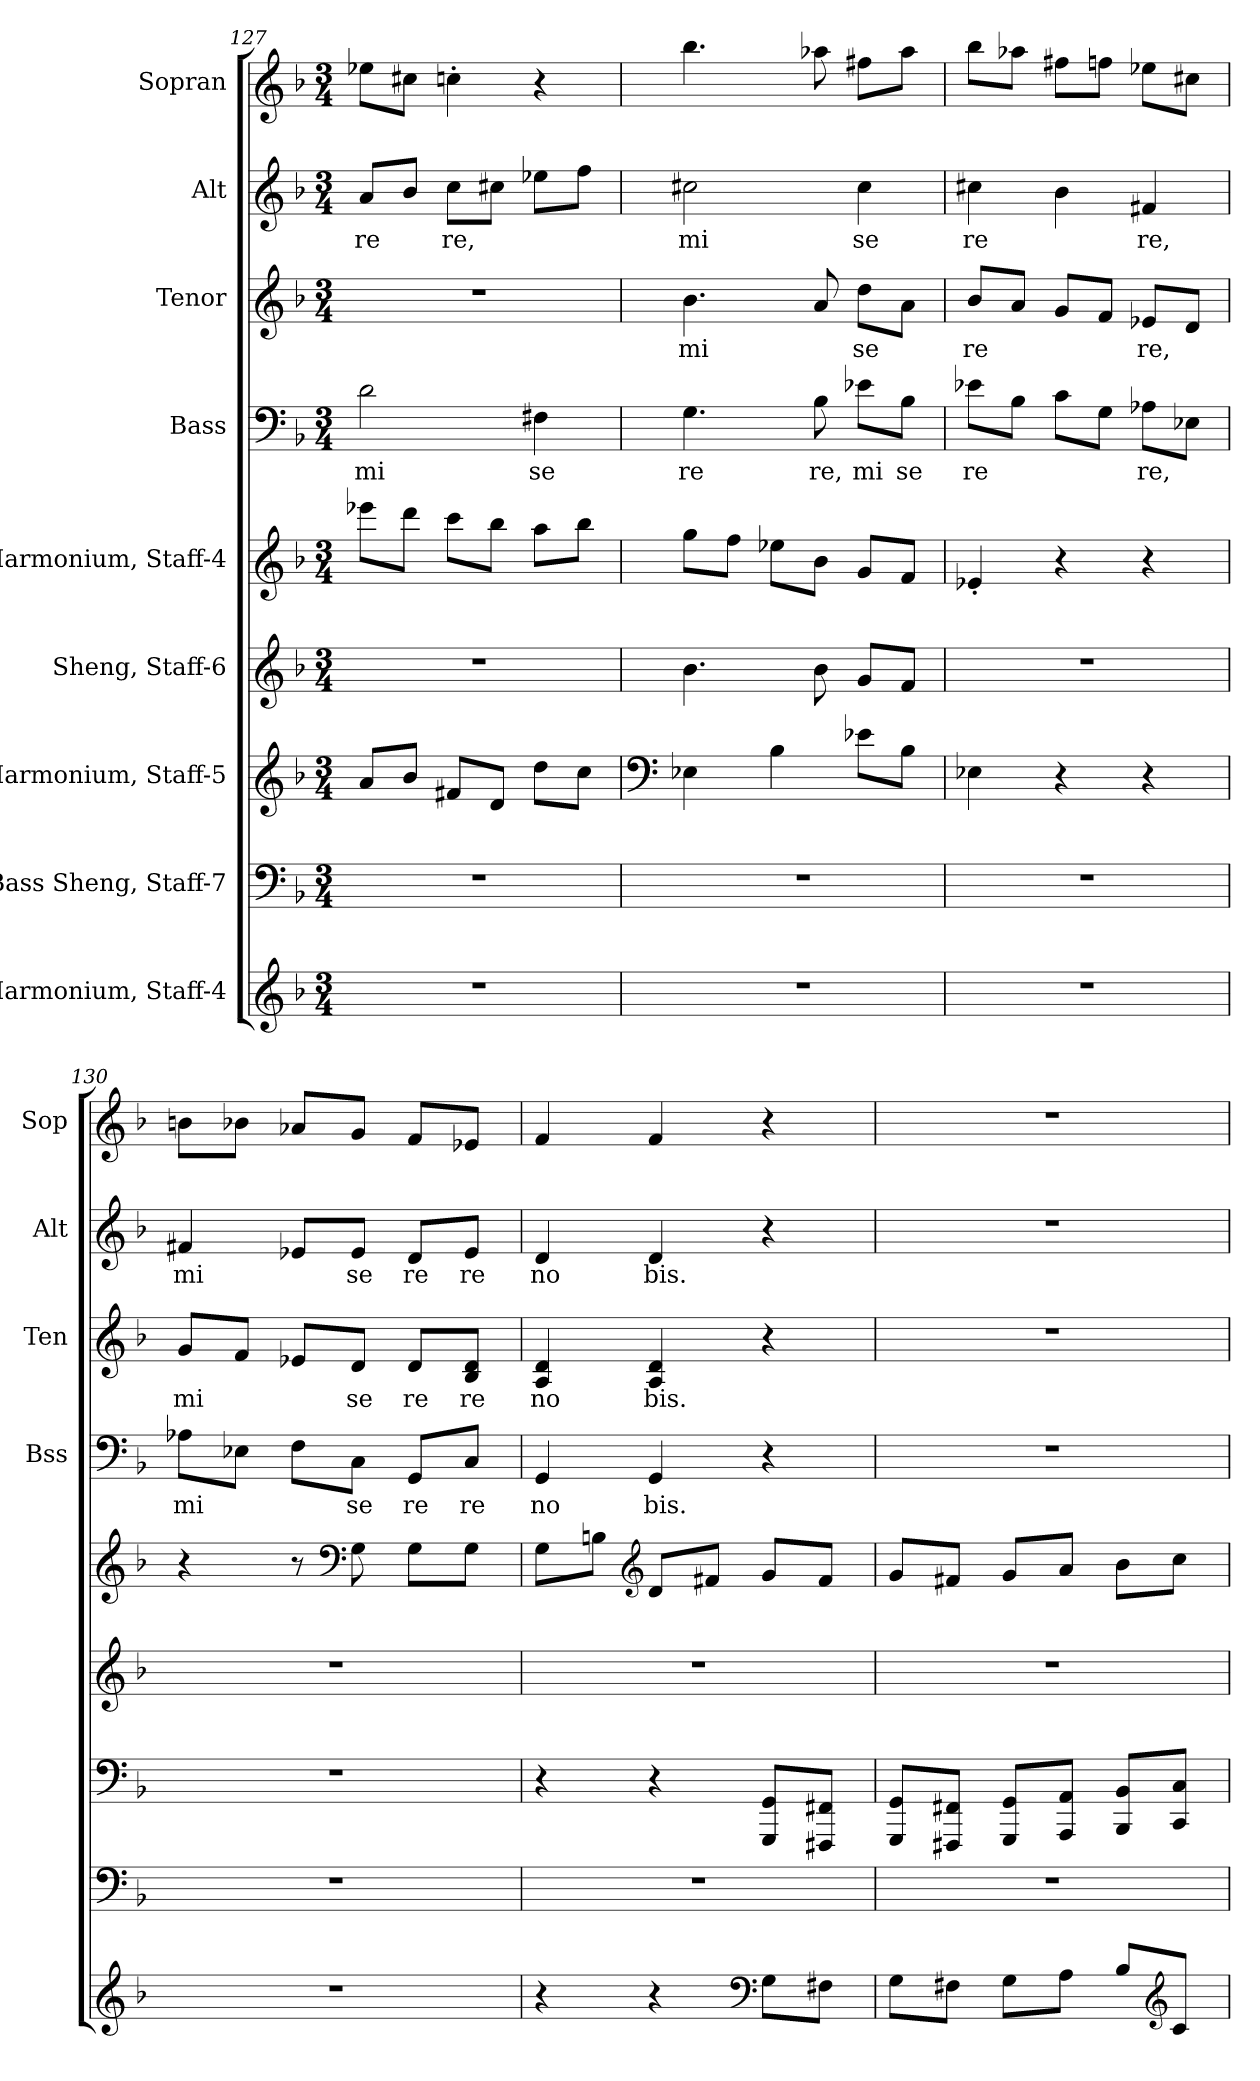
**kern	**kern	**kern	**kern	**kern	**kern	**text	**kern	**text	**kern	**text	**kern
*part9	*part8	*part7	*part6	*part5	*part4	*part4	*part3	*part3	*part2	*part2	*part1
*staff9	*staff8	*staff7	*staff6	*staff5	*staff4	*staff4	*staff3	*staff3	*staff2	*staff2	*staff1
*I"Harmonium, Staff-4	*I"Bass Sheng, Staff-7	*I"Harmonium, Staff-5	*I"Sheng, Staff-6	*I"Harmonium, Staff-4	*I"Bass	*	*I"Tenor	*	*I"Alt	*	*I"Sopran
*	*	*	*	*	*I'Bss	*	*I'Ten	*	*I'Alt	*	*I'Sop
*clefG2	*clefF4	*clefG2	*clefG2	*clefG2	*clefF4	*	*clefG2	*	*clefG2	*	*clefG2
*	*	*	*	*	*	*	*ITrd4c7	*	*ITrd2c3	*	*ITrd2c3
*k[b-]	*k[b-]	*k[b-]	*k[b-]	*k[b-]	*k[b-]	*	*k[b-e-]	*	*k[f#c#]	*	*k[f#c#]
*M3/4	*M3/4	*M3/4	*M3/4	*M3/4	*M3/4	*	*M3/4	*	*M3/4	*	*M3/4
=127	=127	=127	=127	=127	=127	=127	=127	=127	=127	=127	=127
2.r	2.r	8a/L	2.r	8eee-X\L	2d\	mi	2.r	.	8f#/L	re	8ccn\L
.	.	8b-/J	.	8ddd\J	.	.	.	.	8g/J	.	8a#X\J
.	.	8f#X/L	.	8ccc\L	.	.	.	.	8a\L	re,	4an'\
.	.	8d/J	.	8bb-\J	.	.	.	.	8a#X\J	.	.
.	.	8dd\L	.	8aa\L	4F#X\	se	.	.	8ccn\L	.	4r
.	.	8cc\J	.	8bb-\J	.	.	.	.	8dd\J	.	.
=128	=128	=128	=128	=128	=128	=128	=128	=128	=128	=128	=128
*	*	*clefF4	*	*	*	*	*	*	*	*	*
2.r	2.r	4E-X\	4.b-\	8gg\L	4.G\	re	4.e-\	mi	2a#X\	mi	4.gg\
.	.	.	.	8ff\J	.	.	.	.	.	.	.
.	.	4B-\	.	8ee-X\L	.	.	.	.	.	.	.
.	.	.	8b-\	8b-\J	8B-\	re,	8d/	.	.	.	8ffn\
.	.	8e-X\L	8g/L	8g/L	8e-X\L	mi	8g\L	se	4a#\	se	8dd#X\L
.	.	8B-\J	8f/J	8f/J	8B-\J	se	8d\J	.	.	.	8ff\J
!!LO:PB:g=z
=129	=129	=129	=129	=129	=129	=129	=129	=129	=129	=129	=129
2.r	2.r	4E-X\	2.r	4e-X'/	8e-X\L	re	8e-/L	re	4a#X\	re	8gg\L
.	.	.	.	.	8B-\J	.	8d/J	.	.	.	8ffn\J
.	.	4r	.	4r	8c\L	.	8c/L	.	4g\	.	8dd#X\L
.	.	.	.	.	8G\J	.	8B-/J	.	.	.	8ddn\J
.	.	4r	.	4r	8A-X\L	re,	8A-X/L	re,	4d#X/	re,	8ccn\L
.	.	.	.	.	8E-X\J	.	8G/J	.	.	.	8a#X\J
=130	=130	=130	=130	=130	=130	=130	=130	=130	=130	=130	=130
2.r	2.r	2.r	2.r	4r	8A-X\L	mi	8c/L	mi	4d#X/	mi	8g#X\L
.	.	.	.	.	8E-X\J	.	8B-/J	.	.	.	8gn\J
.	.	.	.	8r	8F\L	.	8A-X/L	.	8cn/L	.	8fn/L
*	*	*	*	*clefF4	*	*	*	*	*	*	*
.	.	.	.	8G\	8C\J	se	8G/J	se	8c/J	se	8e/J
.	.	.	.	8G\L	8GG/L	re	8G/L	re	8B/L	re	8d/L
.	.	.	.	8G\J	8C/J	re	8E-/ 8G/J	re	8c/J	re	8cn/J
=131	=131	=131	=131	=131	=131	=131	=131	=131	=131	=131	=131
4r	2.r	4r	2.r	8G\L	4GG/	no	4D/ 4G/	no	4B/	no	4d/
.	.	.	.	8Bn\J	.	.	.	.	.	.	.
*	*	*	*	*clefG2	*	*	*	*	*	*	*
4r	.	4r	.	8d/L	4GG/	bis.	4D/ 4G/	bis.	4B/	bis.	4d/
.	.	.	.	8f#X/J	.	.	.	.	.	.	.
*clefF4	*	*	*	*	*	*	*	*	*	*	*
8G\L	.	8GGG/ 8GG/L	.	8g/L	4r	.	4r	.	4r	.	4r
8F#X\J	.	8FFF#X/ 8FF#X/J	.	8f#/J	.	.	.	.	.	.	.
!!LO:PB:g=z
=132	=132	=132	=132	=132	=132	=132	=132	=132	=132	=132	=132
8G\L	2.r	8GGG/ 8GG/L	2.r	8g/L	2.r	.	2.r	.	2.r	.	2.r
8F#X\J	.	8FFF#X/ 8FF#X/J	.	8f#X/J	.	.	.	.	.	.	.
8G\L	.	8GGG/ 8GG/L	.	8g/L	.	.	.	.	.	.	.
8A\J	.	8AAA/ 8AA/J	.	8a/J	.	.	.	.	.	.	.
8B-/L	.	8BBB-/ 8BB-/L	.	8b-\L	.	.	.	.	.	.	.
*clefG2	*	*	*	*	*	*	*	*	*	*	*
8c/J	.	8CC/ 8C/J	.	8cc\J	.	.	.	.	.	.	.
=	=	=	=	=	=	=	=	=	=	=	=
*-	*-	*-	*-	*-	*-	*-	*-	*-	*-	*-	*-
